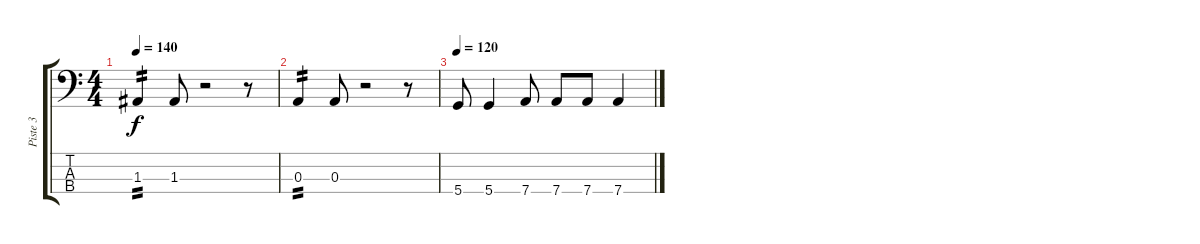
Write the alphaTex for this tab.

\track ("Piste 3" "Piste 3") {instrument electricbasspick}
\staff {score tabs}
\tuning (G2 D2 A1 D1) {hide}
\ts (4 4)
\tempo 140
\clef f4
\ks c
1.3.4{tp 2 dy f} 1.3.8 r.2 r.8 |
0.3.4{tp 2} 0.3.8 r.2 r.8 |
\tempo 120
5.4.8 5.4.4 7.4.8 7.4.8 7.4.8 7.4.4
